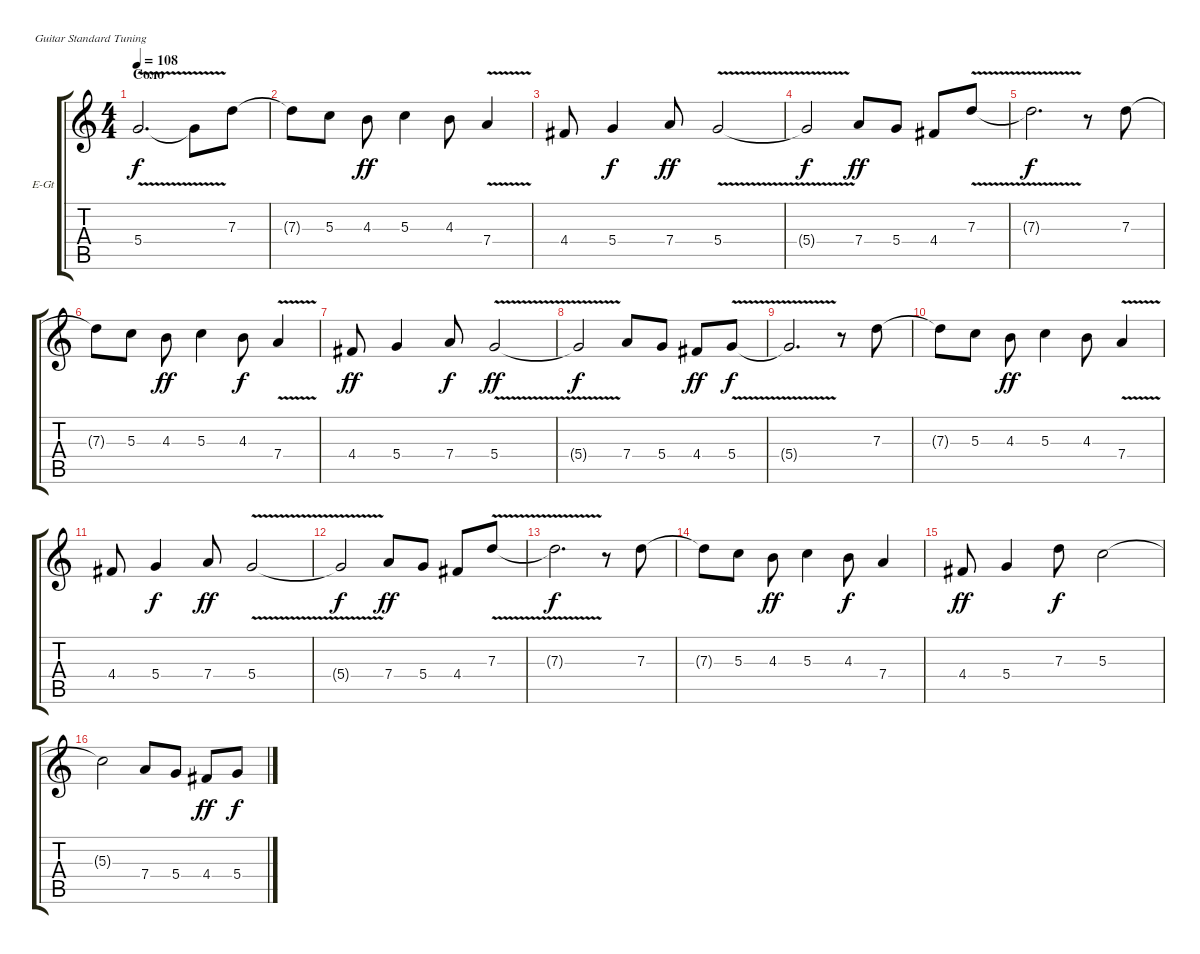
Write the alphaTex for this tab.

\bracketExtendMode groupsimilarinstruments
\firstSystemTrackNameOrientation horizontal
\otherSystemsTrackNameOrientation horizontal
\track ("Г. Каспарян" "E-Gt") {instrument overdrivenguitar}
\staff {score tabs}
\tuning (E4 B3 G3 D3 A2 E2)
\ts (4 4)
\section ("" "Соло")
\tempo 108
\clef g2
\scale
0.333333
\ks c
5.4{v}.2{d dy f} 5.4{v t}.8 7.3.8 |
\scale
0.333333 7.3{t}.8 5.3.8 4.3.8{dy ff} 5.3.4 4.3.8 7.4{v}.4 |
\scale
0.333333 4.4.8 5.4.4{dy f} 7.4.8{dy ff} 5.4{v}.2 |
\scale
0.333333 5.4{v t}.2{dy f} 7.4.8{dy ff} 5.4.8 4.4.8 7.3{v}.8 |
\scale
0.333333 7.3{v t}.2{d dy f} r.8 7.3.8 |
\scale
0.333333 7.3{t}.8 5.3.8 4.3.8{dy ff} 5.3.4 4.3.8{dy f} 7.4{v}.4 |
\scale
0.333333 4.4.8{dy ff} 5.4.4 7.4.8{dy f} 5.4{v}.2{dy ff} |
\scale
0.333333 5.4{v t}.2{dy f} 7.4.8 5.4.8 4.4.8{dy ff} 5.4{v}.8{dy f} |
\scale
0.333333 5.4{v t}.2{d} r.8 7.3.8 |
\scale
0.333333 7.3{t}.8 5.3.8 4.3.8{dy ff} 5.3.4 4.3.8 7.4{v}.4 |
\scale
0.333333 4.4.8 5.4.4{dy f} 7.4.8{dy ff} 5.4{v}.2 |
\scale
0.333333 5.4{v t}.2{dy f} 7.4.8{dy ff} 5.4.8 4.4.8 7.3{v}.8 |
\scale
0.333333 7.3{v t}.2{d dy f} r.8 7.3.8 |
\scale
0.333333 7.3{t}.8 5.3.8 4.3.8{dy ff} 5.3.4 4.3.8{dy f} 7.4.4 |
\scale
0.333333 4.4.8{dy ff} 5.4.4 7.3.8{dy f} 5.3.2 |
\scale
0.333333 5.3{t}.2 7.4.8 5.4.8 4.4.8{dy ff} 5.4.8{dy f}
